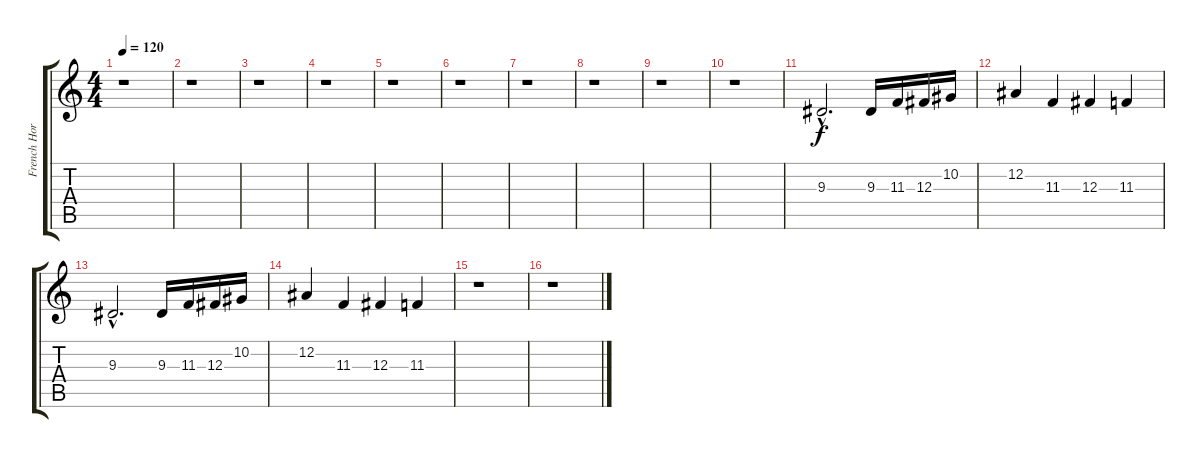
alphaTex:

\track ("French Horn" "French Hor") {instrument frenchhorn}
\staff {score tabs}
\tuning (Eb4 Bb3 Gb3 Db3 Ab2 Eb2) {hide}
\ts (4 4)
\tempo 120
\clef g2
\ks c
r.1{dy f} |
r.1 |
r.1 |
r.1 |
r.1 |
r.1 |
r.1 |
r.1 |
r.1 |
r.1 |
9.3{hac}.2{d volume 13} 9.3.16 11.3.16 12.3.16 10.2.16 |
12.2.4 11.3.4 12.3.4 11.3.4 |
9.3{hac}.2{d} 9.3.16 11.3.16 12.3.16 10.2.16 |
12.2.4 11.3.4 12.3.4 11.3.4 |
r.1 |
r.1
